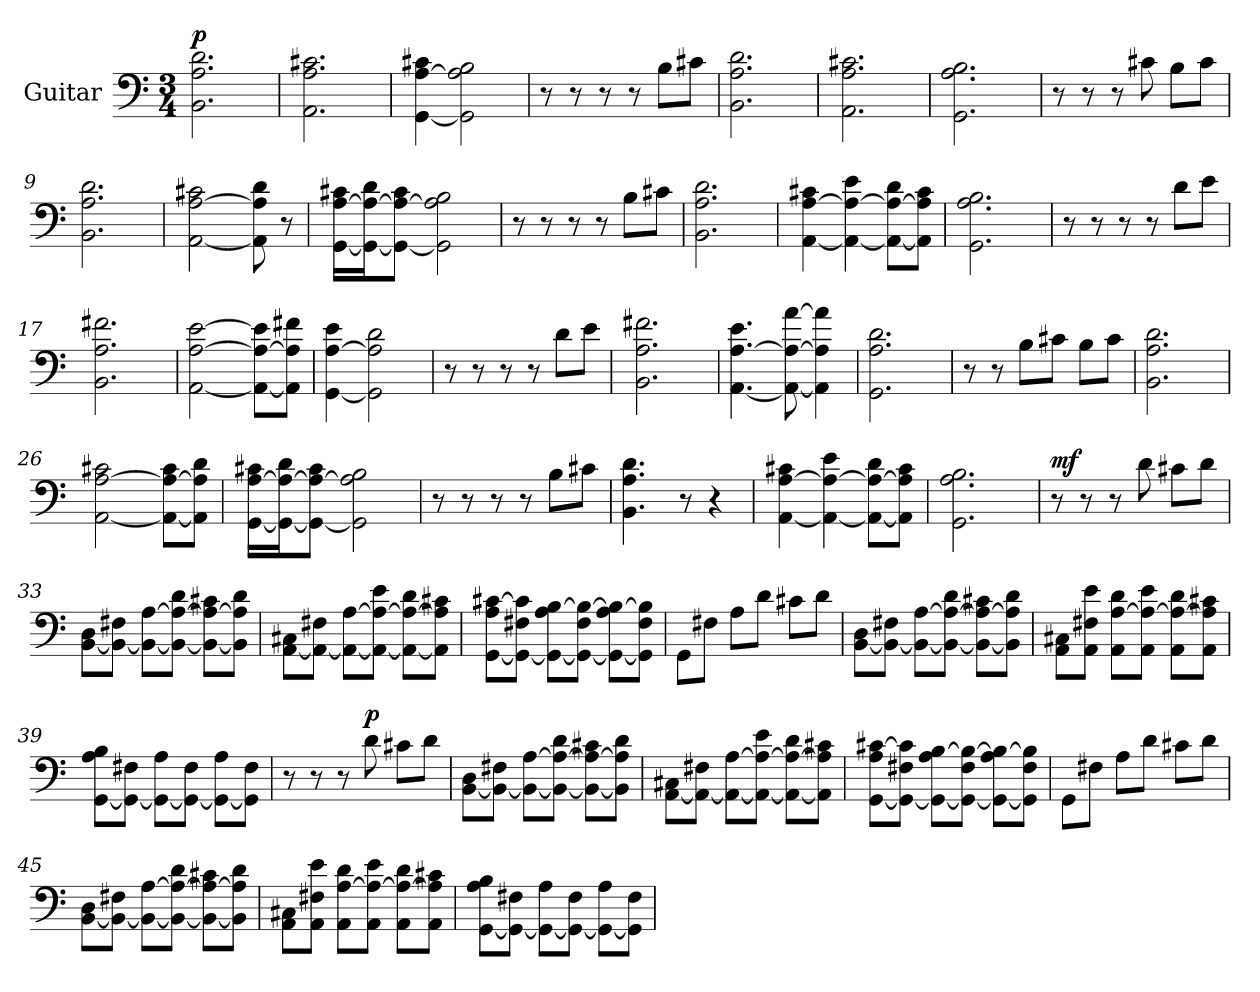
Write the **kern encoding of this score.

**kern	**dynam
*part1	*part1
*staff1	*staff1
*I"Guitar	*
*I'Guit.	*
*	*
*k[]	*
*M3/4	*
=1	=1
!	!LO:DY:a
2.BB\ 2.A\ 2.d\	p
=2	=2
2.AA\ 2.A\ 2.c#\	.
=3	=3
[4GG\ [4A\ 4c#\	.
2GG]\ 2A]\ 2B\	.
=4	=4
8r	.
8r	.
8r	.
8r	.
8B\L	.
8c#\J	.
=5	=5
2.BB\ 2.A\ 2.d\	.
!!LO:LB:g=z
=6	=6
2.AA\ 2.A\ 2.c#\	.
=7	=7
2.GG\ 2.A\ 2.B\	.
=8	=8
8r	.
8r	.
8r	.
8c#\	.
8B\L	.
8c#\J	.
=9	=9
2.BB\ 2.A\ 2.d\	.
=10	=10
[2AA\ [2A\ 2c#\	.
8AA]\ 8A]\ 8d\	.
8r	.
!!LO:LB:g=z
=11	=11
[16GG\ [16A\ 16c#\LL	.
16GG_\ 16A_\ 16d\J	.
8GG_\ 8A_\ 8c#\J	.
2GG]\ 2A]\ 2B\	.
=12	=12
8r	.
8r	.
8r	.
8r	.
8B\L	.
8c#\J	.
=13	=13
2.BB\ 2.A\ 2.d\	.
=14	=14
[4AA\ [4A\ 4c#\	.
4AA_\ 4A_\ 4e\	.
8AA_\ 8A_\ 8d\L	.
8AA]\ 8A]\ 8c#\J	.
=15	=15
2.GG\ 2.A\ 2.B\	.
=16	=16
8r	.
8r	.
8r	.
8r	.
8d\L	.
8e\J	.
!!LO:LB:g=z
=17	=17
2.BB\ 2.A\ 2.f#\	.
=18	=18
[2AA\ [2A\ [2e\	.
8AA_\ 8A_\ 8e]\L	.
8AA]\ 8A]\ 8f#\J	.
=19	=19
[4GG\ [4A\ 4e\	.
2GG]\ 2A]\ 2d\	.
=20	=20
8r	.
8r	.
8r	.
8r	.
8d\L	.
8e\J	.
=21	=21
2.BB\ 2.A\ 2.f#\	.
!!LO:LB:g=z
=22	=22
[4.AA\ [4.A\ 4.e\	.
8AA_\ 8A_\ [8a\	.
4AA]\ 4A]\ 4a]\	.
=23	=23
2.GG\ 2.A\ 2.d\	.
=24	=24
8r	.
8r	.
8B\L	.
8c#\J	.
8B\L	.
8c#\J	.
=25	=25
2.BB\ 2.A\ 2.d\	.
=26	=26
[2AA\ [2A\ 2c#\	.
8AA_\ 8A_\ 8c#\L	.
8AA]\ 8A]\ 8d\J	.
!!LO:LB:g=z
=27	=27
[16GG\ [16A\ 16c#\LL	.
16GG_\ 16A_\ 16d\J	.
8GG_\ 8A_\ 8c#\J	.
2GG]\ 2A]\ 2B\	.
=28	=28
8r	.
8r	.
8r	.
8r	.
8B\L	.
8c#\J	.
=29	=29
4.BB\ 4.A\ 4.d\	.
8r	.
4r	.
=30	=30
[4AA\ [4A\ 4c#\	.
4AA_\ 4A_\ 4e\	.
8AA_\ 8A_\ 8d\L	.
8AA]\ 8A]\ 8c#\J	.
=31	=31
2.GG\ 2.A\ 2.B\	.
=32	=32
!	!LO:DY:a
8r	mf
8r	.
8r	.
8d\	.
8c#\L	.
8d\J	.
!!LO:LB:g=z
=33	=33
[8BB\ 8D\L	.
8BB_\ 8F#\J	.
8BB_\ [8A\L	.
8BB_\ 8A_\ 8d\J	.
8BB_\ 8A_\ 8c#\L	.
8BB]\ 8A]\ 8d\J	.
=34	=34
[8AA\ 8C#\L	.
8AA_\ 8F#\J	.
8AA_\ [8A\L	.
8AA_\ 8A_\ 8e\J	.
8AA_\ 8A_\ 8d\L	.
8AA]\ 8A]\ 8c#\J	.
=35	=35
[8GG\ 8A\ [8c#\L	.
8GG_\ 8F#\ 8c#]\J	.
8GG_\ 8A\ [8B\L	.
8GG_\ 8F#\ 8B_\J	.
8GG_\ 8A\ 8B_\L	.
8GG]\ 8F#\ 8B]\J	.
=36	=36
8GG\L	.
8F#\J	.
8A\L	.
8d\J	.
8c#\L	.
8d\J	.
=37	=37
[8BB\ 8D\L	.
8BB_\ 8F#\J	.
8BB_\ [8A\L	.
8BB_\ 8A_\ 8d\J	.
8BB_\ 8A_\ 8c#\L	.
8BB]\ 8A]\ 8d\J	.
!!LO:LB:g=z
=38	=38
8AA\ 8C#\L	.
8AA\ 8F#\ 8e\J	.
8AA\ [8A\ 8d\L	.
8AA\ 8A_\ 8e\J	.
8AA\ 8A_\ 8d\L	.
8AA\ 8A]\ 8c#\J	.
=39	=39
[8GG\ 8A\ 8B\L	.
8GG_\ 8F#\J	.
8GG_\ 8A\L	.
8GG_\ 8F#\J	.
8GG_\ 8A\L	.
8GG]\ 8F#\J	.
=40	=40
8r	.
8r	.
8r	.
!	!LO:DY:a
8d\	p
8c#\L	.
8d\J	.
=41	=41
[8BB\ 8D\L	.
8BB_\ 8F#\J	.
8BB_\ [8A\L	.
8BB_\ 8A_\ 8d\J	.
8BB_\ 8A_\ 8c#\L	.
8BB]\ 8A]\ 8d\J	.
=42	=42
[8AA\ 8C#\L	.
8AA_\ 8F#\J	.
8AA_\ [8A\L	.
8AA_\ 8A_\ 8e\J	.
8AA_\ 8A_\ 8d\L	.
8AA]\ 8A]\ 8c#\J	.
!!LO:PB:g=z
=43	=43
[8GG\ 8A\ [8c#\L	.
8GG_\ 8F#\ 8c#]\J	.
8GG_\ 8A\ [8B\L	.
8GG_\ 8F#\ 8B_\J	.
8GG_\ 8A\ 8B_\L	.
8GG]\ 8F#\ 8B]\J	.
!!LO:LB:g=z
=44	=44
8GG\L	.
8F#\J	.
8A\L	.
8d\J	.
8c#\L	.
8d\J	.
=45	=45
[8BB\ 8D\L	.
8BB_\ 8F#\J	.
8BB_\ [8A\L	.
8BB_\ 8A_\ 8d\J	.
8BB_\ 8A_\ 8c#\L	.
8BB]\ 8A]\ 8d\J	.
=46	=46
8AA\ 8C#\L	.
8AA\ 8F#\ 8e\J	.
8AA\ [8A\ 8d\L	.
8AA\ 8A_\ 8e\J	.
8AA\ 8A_\ 8d\L	.
8AA\ 8A]\ 8c#\J	.
=47	=47
[8GG\ 8A\ 8B\L	.
8GG_\ 8F#\J	.
8GG_\ 8A\L	.
8GG_\ 8F#\J	.
8GG_\ 8A\L	.
8GG]\ 8F#\J	.
=	=
*-	*-
